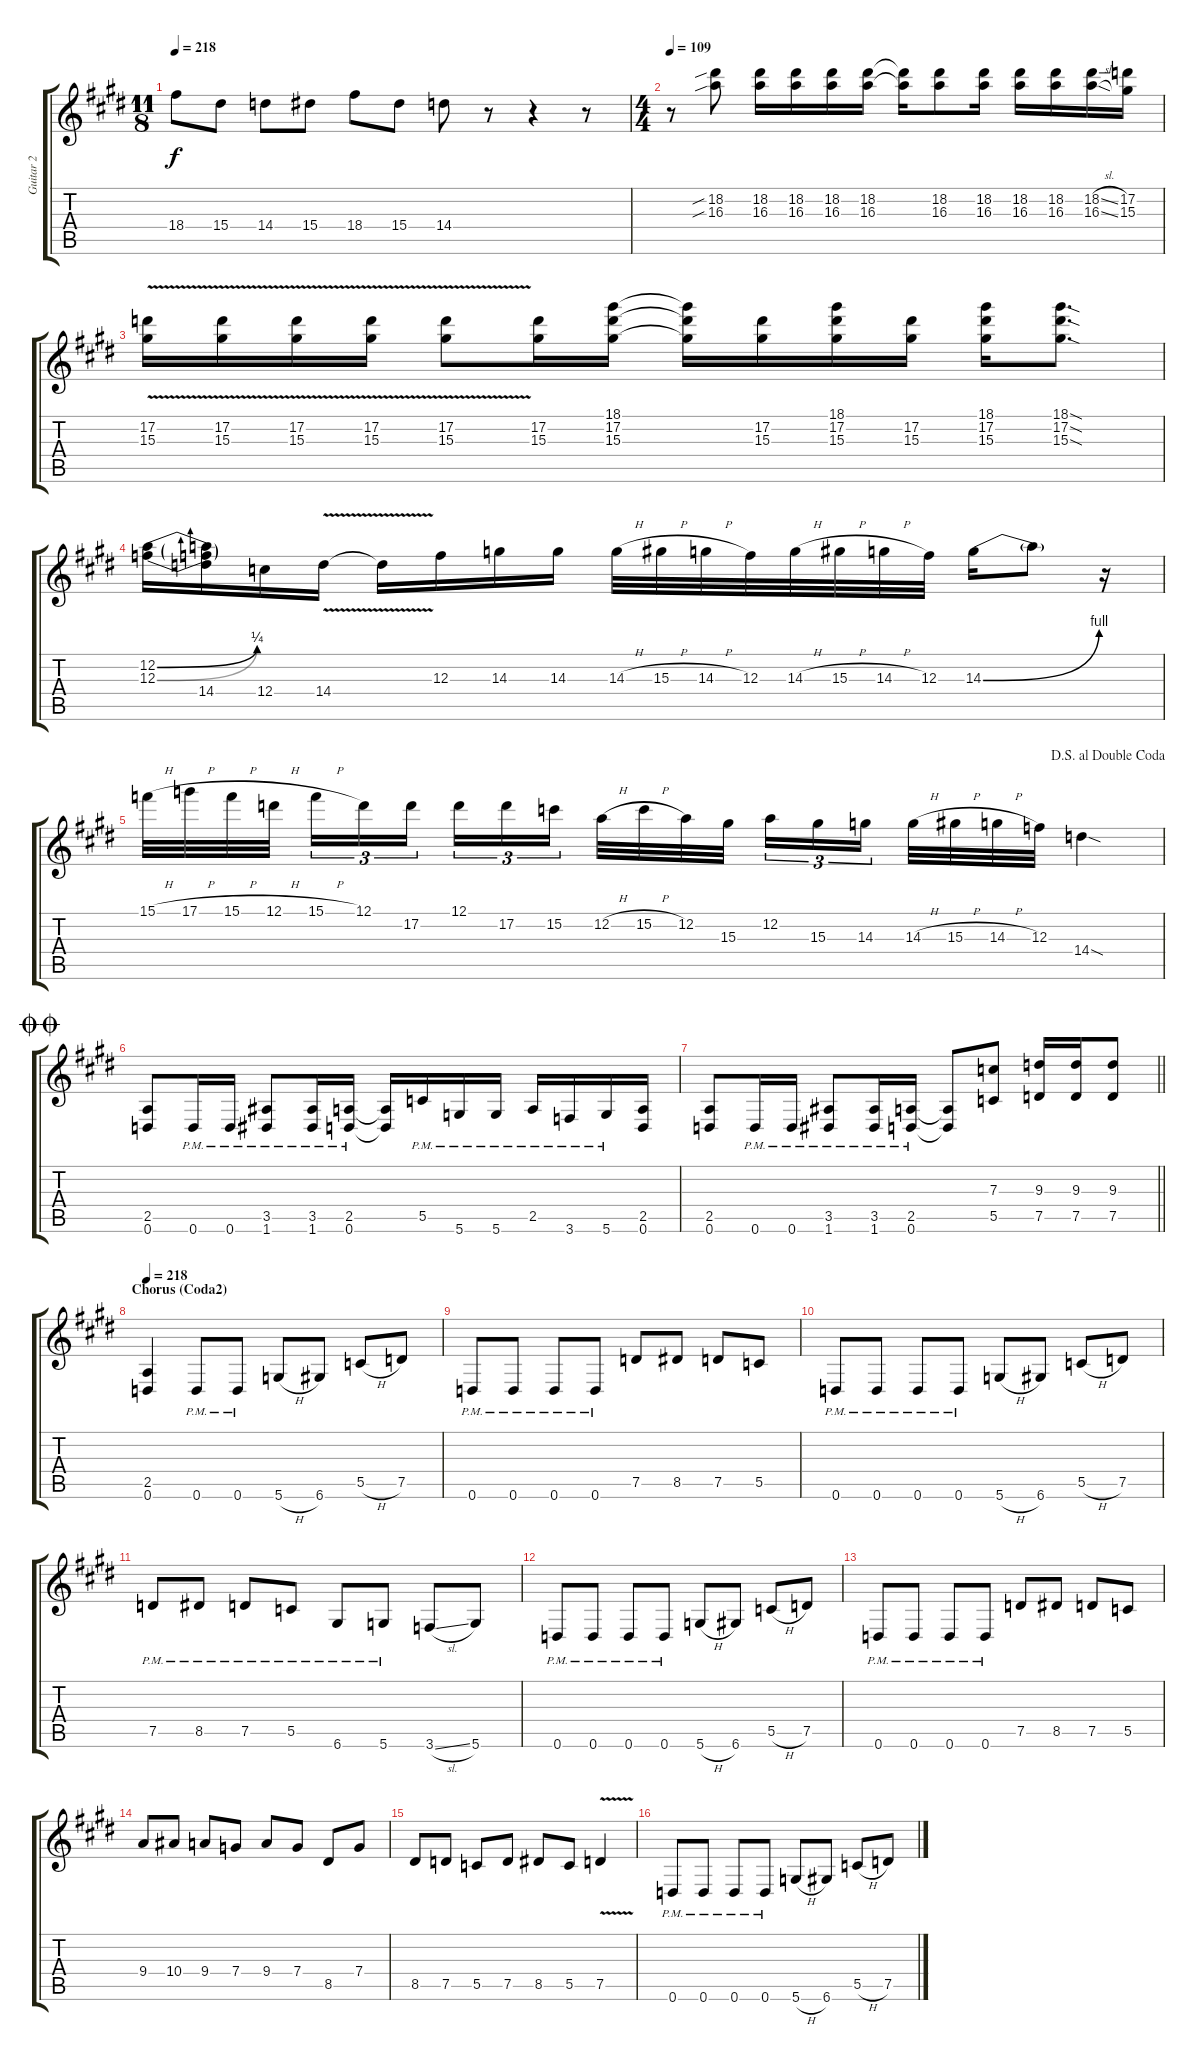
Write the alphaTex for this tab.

\track ("Guitar 2" "Guitar 2") {instrument distortionguitar}
\staff {score tabs}
\tuning (D4 A3 F3 C3 G2 D2) {hide}
\ts (11 8)
\tempo 218
\clef g2
\ks e
18.4.8{dy f} 15.4.8 14.4.8 15.4.8 18.4.8 15.4.8 14.4.8 r.8 r.4 r.8 |
\ts (4 4)
\tempo 109
r.8 (18.2{sib} 16.3{sib}).8 (18.2 16.3).16 (18.2 16.3).16 (18.2 16.3).16 (18.2 16.3).16 (18.2{t} 16.3{t}).16 (18.2 16.3).8 (18.2 16.3).16 (18.2 16.3).16 (18.2 16.3).16 (18.2{sl} 16.3{sl}).16 (17.2 15.3).16 |
(17.2{v} 15.3{v}).16 (17.2{v} 15.3{v}).16 (17.2{v} 15.3{v}).16 (17.2{v} 15.3{v}).16 (17.2{v} 15.3{v}).8 (17.2 15.3).16 (18.1 17.2 15.3).16 (18.1{t} 17.2{t} 15.3{t}).16 (17.2 15.3).16 (18.1 17.2 15.3).16 (17.2 15.3).16 (18.1 17.2 15.3).16 (18.1{sod} 17.2{sod} 15.3{sod}).8{d} |
(12.2{be (bend 0 0 60 1)} 12.3{be (bend 0 0 60 1)}).16 (12.2{t} 12.3{t} 14.4).16 12.4.16 14.4{v}.16 14.4{t}.16 12.3.16 14.3.16 14.3.16 14.3{h}.32 15.3{h}.32 14.3{h}.32 12.3.32 14.3{h}.32 15.3{h}.32 14.3{h}.32 12.3.32 14.3{be (bend 0 0 60 4)}.16 14.3{t}.8 r.16 |
\jump dalsegnoaldoublecoda
15.1{h}.32 17.1{h}.32 15.1{h}.32 12.1{h}.32{beam splitsecondary} 15.1{h}.16{tu (3 2)} 12.1.16{tu (3 2)} 17.2.16{tu (3 2)} 12.1.16{tu (3 2)} 17.2.16{tu (3 2)} 15.2.16{tu (3 2) beam splitsecondary} 12.2{h}.32 15.2{h}.32 12.2.32 15.3.32 12.2.16{tu (3 2)} 15.3.16{tu (3 2)} 14.3.16{tu (3 2) beam splitsecondary} 14.3{h}.32 15.3{h}.32 14.3{h}.32 12.3.32 14.4{sod}.4 |
\jump doublecoda
(2.5 0.6).8 0.6{pm}.16 0.6{pm}.16 (3.5{pm} 1.6{pm}).8 (3.5{pm} 1.6{pm}).16 (2.5{pm} 0.6{pm}).16 (2.5{t} 0.6{t}).16 5.5{pm}.16 5.6{pm}.16 5.6{pm}.16 2.5{pm}.16 3.6{pm}.16 5.6{pm}.16 (2.5 0.6).16 |
\barLineRight lightlight
(2.5 0.6).8 0.6{pm}.16 0.6{pm}.16 (3.5{pm} 1.6{pm}).8 (3.5{pm} 1.6{pm}).16 (2.5{pm} 0.6{pm}).16 (2.5{t} 0.6{t}).8 (7.3 5.5).8 (9.3 7.5).16 (9.3 7.5).16 (9.3 7.5).8 |
\section ("" "Chorus (Coda2)")
\tempo 218
(2.5 0.6).4 0.6{pm}.8 0.6{pm}.8 5.6{h}.8 6.6.8 5.5{h}.8 7.5.8 |
0.6{pm}.8 0.6{pm}.8 0.6{pm}.8 0.6{pm}.8 7.5.8 8.5.8 7.5.8 5.5.8 |
0.6{pm}.8 0.6{pm}.8 0.6{pm}.8 0.6{pm}.8 5.6{h}.8 6.6.8 5.5{h}.8 7.5.8 |
7.5{pm}.8 8.5{pm}.8 7.5{pm}.8 5.5{pm}.8 6.6{pm}.8 5.6{pm}.8 3.6{sl}.8 5.6.8 |
0.6{pm}.8 0.6{pm}.8 0.6{pm}.8 0.6{pm}.8 5.6{h}.8 6.6.8 5.5{h}.8 7.5.8 |
0.6{pm}.8 0.6{pm}.8 0.6{pm}.8 0.6{pm}.8 7.5.8 8.5.8 7.5.8 5.5.8 |
9.4.8 10.4.8 9.4.8 7.4.8 9.4.8 7.4.8 8.5.8 7.4.8 |
8.5.8 7.5.8 5.5.8 7.5.8 8.5.8 5.5.8 7.5{v}.4 |
0.6{pm}.8 0.6{pm}.8 0.6{pm}.8 0.6{pm}.8 5.6{h}.8 6.6.8 5.5{h}.8 7.5.8
